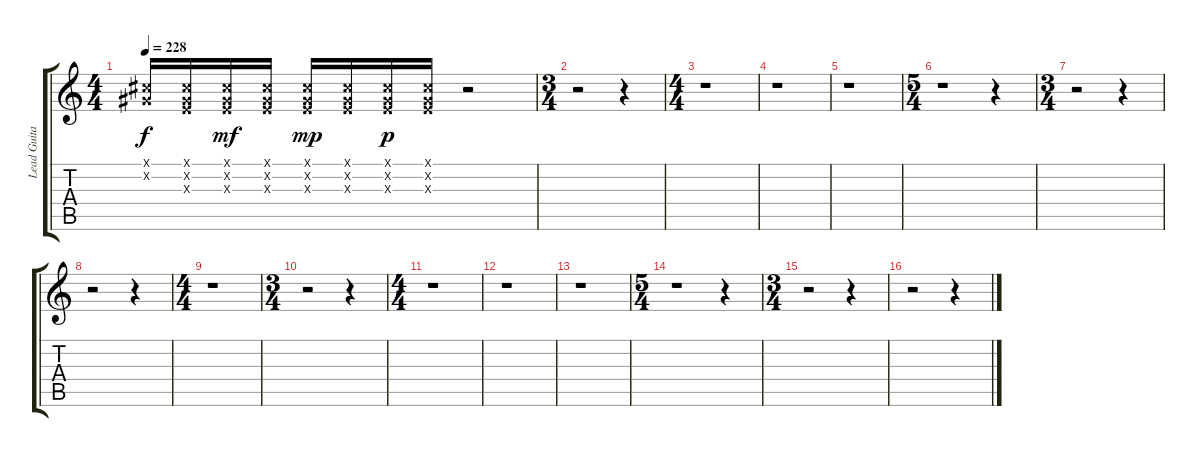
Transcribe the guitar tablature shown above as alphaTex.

\track ("Lead Guitar" "Lead Guita") {instrument overdrivenguitar}
\staff {score tabs}
\tuning (Db4 Ab3 E3 B2 Gb2 B1) {hide}
\ts (4 4)
\tempo 228
\clef g2
\ks c
(0.1{x} 0.2{x}).16{dy f volume 10} (0.1{x} 0.2{x} 0.3{x}).16 (0.1{x} 0.2{x} 0.3{x}).16{dy mf} (0.1{x} 0.2{x} 0.3{x}).16 (0.1{x} 0.2{x} 0.3{x}).16{dy mp} (0.1{x} 0.2{x} 0.3{x}).16 (0.1{x} 0.2{x} 0.3{x}).16{dy p} (0.1{x} 0.2{x} 0.3{x}).16 r.2 |
\ts (3 4)
r.2 r.4 |
\ts (4 4)
r.1 |
r.1 |
r.1 |
\ts (5 4)
r.1 r.4 |
\ts (3 4)
r.2 r.4 |
r.2 r.4 |
\ts (4 4)
r.1 |
\ts (3 4)
r.2 r.4 |
\ts (4 4)
r.1 |
r.1 |
r.1 |
\ts (5 4)
r.1 r.4 |
\ts (3 4)
r.2 r.4 |
r.2 r.4
